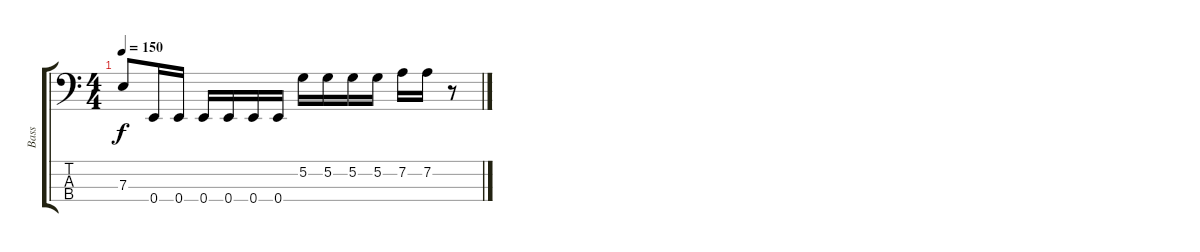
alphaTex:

\track ("Bass" "Bass") {instrument electricbasspick}
\staff {score tabs}
\tuning (G2 D2 A1 E1) {hide}
\ts (4 4)
\tempo 150
\clef f4
\ks c
7.3.8{dy f} 0.4.16 0.4.16 0.4.16 0.4.16 0.4.16 0.4.16 5.2.16 5.2.16 5.2.16 5.2.16 7.2.16 7.2.16 r.8
